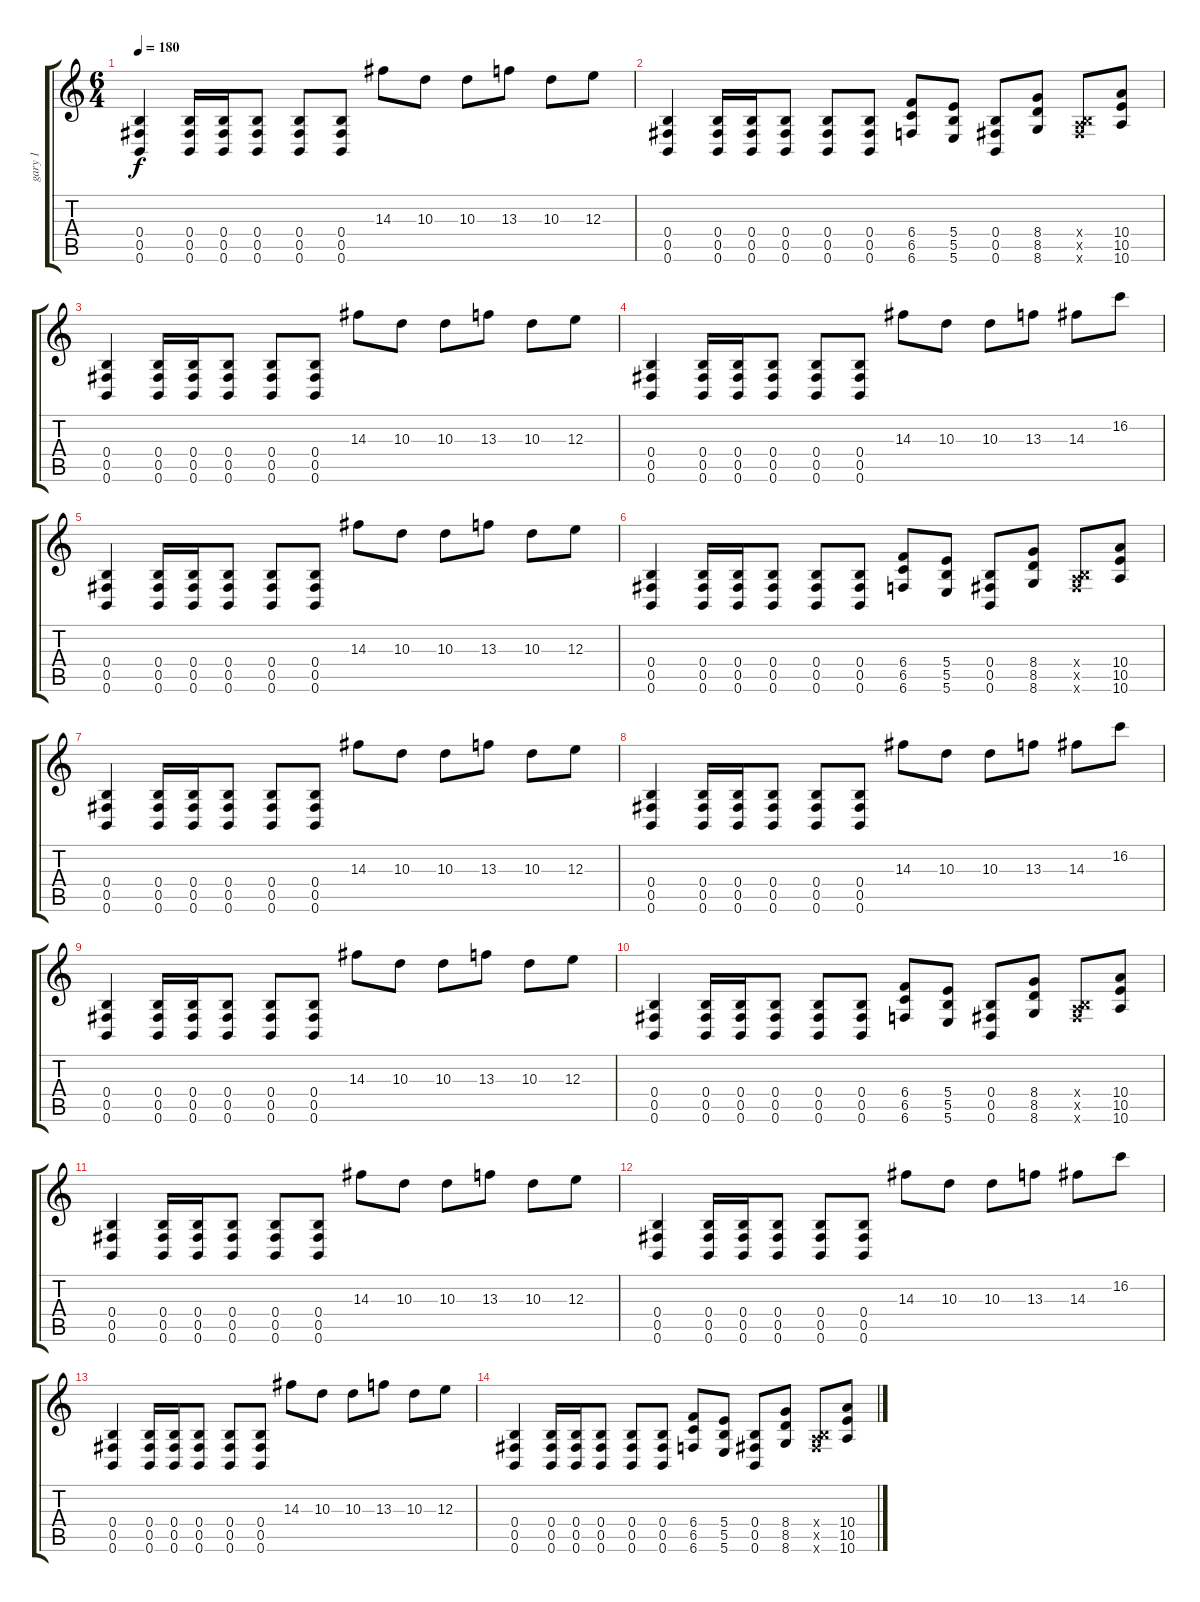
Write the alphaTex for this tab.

\track ("gary 1" "gary 1") {instrument distortionguitar}
\staff {score tabs}
\tuning (Db4 Ab3 E3 B2 Gb2 B1) {hide}
\ts (6 4)
\tempo 180
\clef g2
\ks c
(0.4 0.5 0.6).4{dy f balance 8} (0.4 0.5 0.6).16 (0.4 0.5 0.6).16 (0.4 0.5 0.6).8 (0.4 0.5 0.6).8 (0.4 0.5 0.6).8 14.3.8 10.3.8 10.3.8 13.3.8 10.3.8 12.3.8 |
(0.4 0.5 0.6).4 (0.4 0.5 0.6).16 (0.4 0.5 0.6).16 (0.4 0.5 0.6).8 (0.4 0.5 0.6).8 (0.4 0.5 0.6).8 (6.4 6.5 6.6).8 (5.4 5.5 5.6).8 (0.4 0.5 0.6).8 (8.4 8.5 8.6).8 (0.4{x} 0.5{x} 10.6{x}).8 (10.4 10.5 10.6).8 |
(0.4 0.5 0.6).4{balance 8} (0.4 0.5 0.6).16 (0.4 0.5 0.6).16 (0.4 0.5 0.6).8 (0.4 0.5 0.6).8 (0.4 0.5 0.6).8 14.3.8 10.3.8 10.3.8 13.3.8 10.3.8 12.3.8 |
(0.4 0.5 0.6).4 (0.4 0.5 0.6).16 (0.4 0.5 0.6).16 (0.4 0.5 0.6).8 (0.4 0.5 0.6).8 (0.4 0.5 0.6).8 14.3.8 10.3.8 10.3.8 13.3.8 14.3.8 16.2.8 |
(0.4 0.5 0.6).4{balance 8} (0.4 0.5 0.6).16 (0.4 0.5 0.6).16 (0.4 0.5 0.6).8 (0.4 0.5 0.6).8 (0.4 0.5 0.6).8 14.3.8 10.3.8 10.3.8 13.3.8 10.3.8 12.3.8 |
(0.4 0.5 0.6).4 (0.4 0.5 0.6).16 (0.4 0.5 0.6).16 (0.4 0.5 0.6).8 (0.4 0.5 0.6).8 (0.4 0.5 0.6).8 (6.4 6.5 6.6).8 (5.4 5.5 5.6).8 (0.4 0.5 0.6).8 (8.4 8.5 8.6).8 (0.4{x} 0.5{x} 10.6{x}).8 (10.4 10.5 10.6).8 |
(0.4 0.5 0.6).4{balance 8} (0.4 0.5 0.6).16 (0.4 0.5 0.6).16 (0.4 0.5 0.6).8 (0.4 0.5 0.6).8 (0.4 0.5 0.6).8 14.3.8 10.3.8 10.3.8 13.3.8 10.3.8 12.3.8 |
(0.4 0.5 0.6).4 (0.4 0.5 0.6).16 (0.4 0.5 0.6).16 (0.4 0.5 0.6).8 (0.4 0.5 0.6).8 (0.4 0.5 0.6).8 14.3.8 10.3.8 10.3.8 13.3.8 14.3.8 16.2.8 |
(0.4 0.5 0.6).4{balance 8} (0.4 0.5 0.6).16 (0.4 0.5 0.6).16 (0.4 0.5 0.6).8 (0.4 0.5 0.6).8 (0.4 0.5 0.6).8 14.3.8 10.3.8 10.3.8 13.3.8 10.3.8 12.3.8 |
(0.4 0.5 0.6).4 (0.4 0.5 0.6).16 (0.4 0.5 0.6).16 (0.4 0.5 0.6).8 (0.4 0.5 0.6).8 (0.4 0.5 0.6).8 (6.4 6.5 6.6).8 (5.4 5.5 5.6).8 (0.4 0.5 0.6).8 (8.4 8.5 8.6).8 (0.4{x} 0.5{x} 10.6{x}).8 (10.4 10.5 10.6).8 |
(0.4 0.5 0.6).4{balance 8} (0.4 0.5 0.6).16 (0.4 0.5 0.6).16 (0.4 0.5 0.6).8 (0.4 0.5 0.6).8 (0.4 0.5 0.6).8 14.3.8 10.3.8 10.3.8 13.3.8 10.3.8 12.3.8 |
(0.4 0.5 0.6).4 (0.4 0.5 0.6).16 (0.4 0.5 0.6).16 (0.4 0.5 0.6).8 (0.4 0.5 0.6).8 (0.4 0.5 0.6).8 14.3.8 10.3.8 10.3.8 13.3.8 14.3.8 16.2.8 |
(0.4 0.5 0.6).4{balance 8} (0.4 0.5 0.6).16 (0.4 0.5 0.6).16 (0.4 0.5 0.6).8 (0.4 0.5 0.6).8 (0.4 0.5 0.6).8 14.3.8 10.3.8 10.3.8 13.3.8 10.3.8 12.3.8 |
(0.4 0.5 0.6).4 (0.4 0.5 0.6).16 (0.4 0.5 0.6).16 (0.4 0.5 0.6).8 (0.4 0.5 0.6).8 (0.4 0.5 0.6).8 (6.4 6.5 6.6).8 (5.4 5.5 5.6).8 (0.4 0.5 0.6).8 (8.4 8.5 8.6).8 (0.4{x} 0.5{x} 10.6{x}).8 (10.4 10.5 10.6).8
